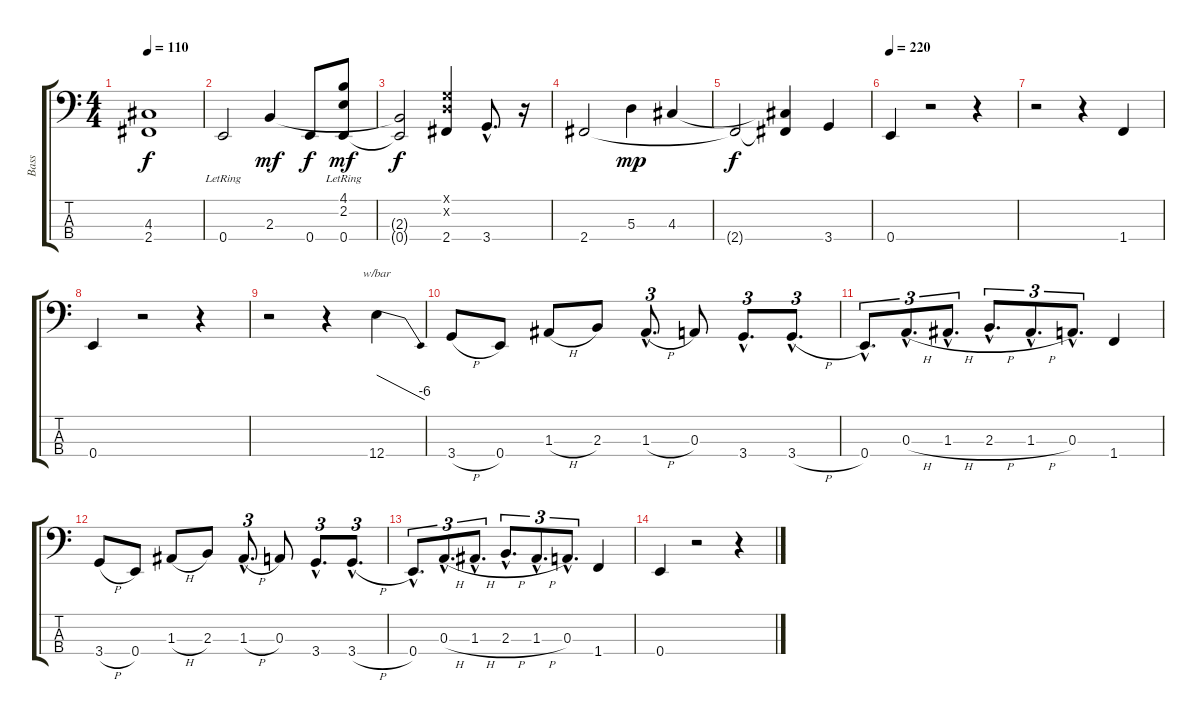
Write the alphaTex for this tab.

\track ("Bass" "Bass") {instrument electricbassfinger}
\staff {score tabs}
\tuning (G2 D2 A1 E1) {hide}
\ts (4 4)
\tempo 110
\clef f4
\ks c
(4.3{t} 2.4{t}).1{dy f} |
0.4{lr}.2 2.3.4{dy mf} 0.4.8{dy f} (4.1{lr} 2.2{lr} 0.4).8{dy mf} |
(2.3{t} 0.4{t}).2{dy f} (0.1{x} 0.2{x} 2.4).4 3.4{hac}.8{d} r.16 |
2.4.2 5.3.4{dy mp} 4.3.4 |
2.4{t}.2{dy f} (4.3{t} 2.4{t}).4 3.4.4 |
\tempo 220
0.4.4 r.2 r.4 |
r.2 r.4 1.4.4 |
0.4.4 r.2 r.4 |
r.2 r.4 12.4.4{tbe (dive default 0 0 60 -24)} |
3.4{h}.8 0.4.8 1.3{h}.8 2.3.8 1.3{h hac}.8{d tu (3 2)} 0.3.8 3.4{hac}.8{d tu (3 2)} 3.4{h hac}.8{d tu (3 2)} |
0.4{hac}.8{d tu (3 2)} 0.3{h hac}.8{d tu (3 2)} 1.3{h hac}.8{d tu (3 2)} 2.3{h hac}.8{d tu (3 2)} 1.3{h hac}.8{d tu (3 2)} 0.3{hac}.8{d tu (3 2)} 1.4.4 |
3.4{h}.8 0.4.8 1.3{h}.8 2.3.8 1.3{h hac}.8{d tu (3 2)} 0.3.8 3.4{hac}.8{d tu (3 2)} 3.4{h hac}.8{d tu (3 2)} |
0.4{hac}.8{d tu (3 2)} 0.3{h hac}.8{d tu (3 2)} 1.3{h hac}.8{d tu (3 2)} 2.3{h hac}.8{d tu (3 2)} 1.3{h hac}.8{d tu (3 2)} 0.3{hac}.8{d tu (3 2)} 1.4.4 |
0.4.4 r.2 r.4
